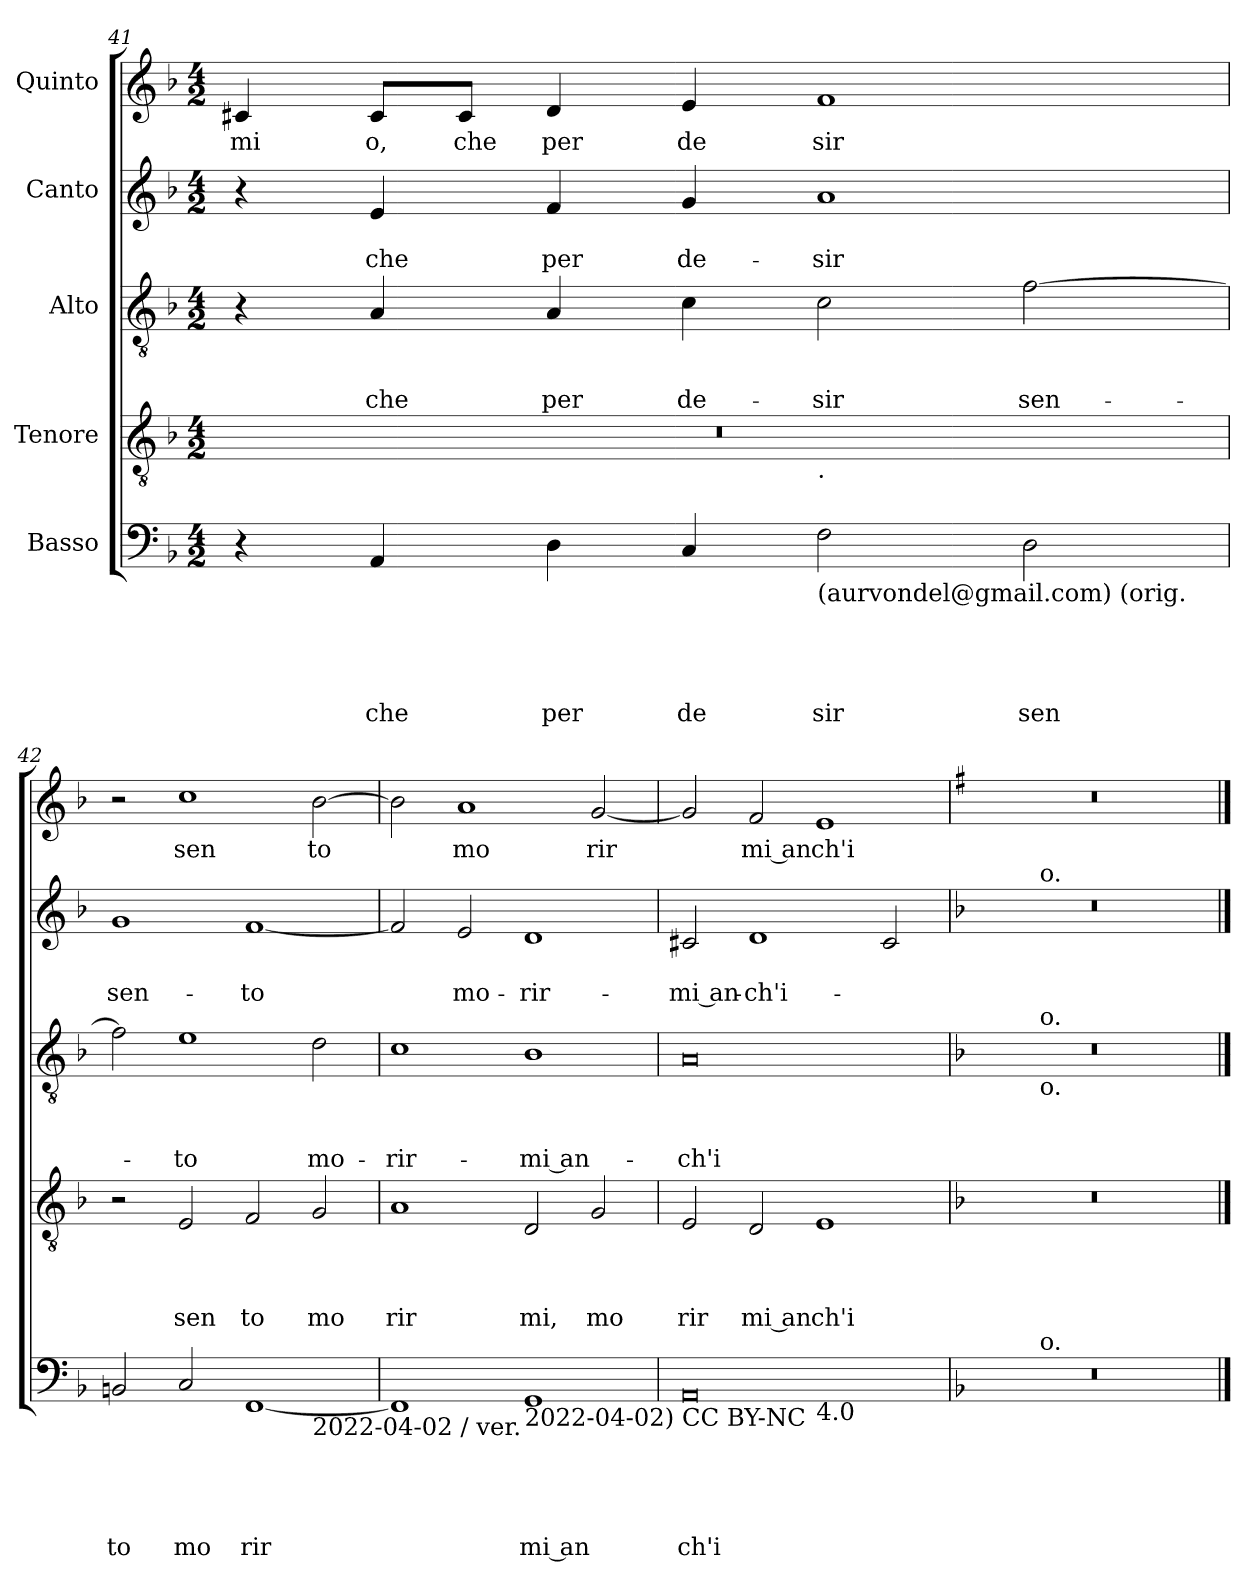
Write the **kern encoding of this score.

**kern	**text	**text	**text	**text	**text	**kern	**text	**text	**text	**text	**kern	**text	**text	**text	**kern	**text	**text	**kern	**text
*part5	*part5	*part5	*part5	*part5	*part5	*part4	*part4	*part4	*part4	*part4	*part3	*part3	*part3	*part3	*part2	*part2	*part2	*part1	*part1
*staff5	*staff5	*staff5	*staff5	*staff5	*staff5	*staff4	*staff4	*staff4	*staff4	*staff4	*staff3	*staff3	*staff3	*staff3	*staff2	*staff2	*staff2	*staff1	*staff1
*I"Basso	*	*	*	*	*	*I"Tenore	*	*	*	*	*I"Alto	*	*	*	*I"Canto	*	*	*I"Quinto	*
*clefF4	*	*	*	*	*	*clefGv2	*	*	*	*	*clefGv2	*	*	*	*clefG2	*	*	*clefG2	*
*k[b-]	*	*	*	*	*	*k[b-]	*	*	*	*	*k[b-]	*	*	*	*k[b-]	*	*	*k[b-]	*
*F:	*	*	*	*	*	*F:	*	*	*	*	*F:	*	*	*	*F:	*	*	*F:	*
*M4/2	*	*	*	*	*	*M4/2	*	*	*	*	*M4/2	*	*	*	*M4/2	*	*	*M4/2	*
=41	=41	=41	=41	=41	=41	=41	=41	=41	=41	=41	=41	=41	=41	=41	=41	=41	=41	=41	=41
!	!	!	!	!	!	!	!	!	!	!	!	!	!	!	!	!	!	!	!LO:LY:b
*	*	*	*	*	*	*^	*	*	*	*	*	*	*	*	*	*	*	*	*
4r	.	.	.	.	.	0r	1ryy	.	.	.	.	4r	.	.	.	4r	.	.	4c#X/	mi
!	!	!	!	!	!LO:LY:b	!	!	!	!	!	!	!	!	!	!LO:LY:b	!	!	!LO:LY:b	!	!LO:LY:b
4AA/	.	.	.	.	che	.	.	.	.	.	.	4A/	.	.	che	4e/	.	che	8c#/L	o,
!	!	!	!	!	!	!	!	!	!	!	!	!	!	!	!	!	!	!	!	!LO:LY:b
.	.	.	.	.	.	.	.	.	.	.	.	.	.	.	.	.	.	.	8c#/J	che
!	!	!	!	!	!LO:LY:b	!	!	!	!	!	!	!	!	!	!LO:LY:b	!	!	!LO:LY:b	!	!LO:LY:b
4D\	.	.	.	.	per	.	.	.	.	.	.	4A/	.	.	per	4f/	.	per	4d/	per
!	!	!	!	!	!LO:LY:b	!	!	!	!	!	!	!	!	!	!LO:LY:b	!	!	!LO:LY:b	!	!LO:LY:b
4C/	.	.	.	.	de	.	.	.	.	.	.	4c\	.	.	de-	4g/	.	de-	4e/	de
!	!	!	!	!	!	!	!LO:TX:b:t=.	!	!	!	!	!	!	!	!	!	!	!	!	!
!LO:TX:b:t=(aurvondel@gmail.com) (orig.	!	!	!	!	!	!	!	!	!	!	!	!	!	!	!	!	!	!	!	!
!	!	!	!	!	!LO:LY:b	!	!	!	!	!	!	!	!	!	!LO:LY:b	!	!	!LO:LY:b	!	!LO:LY:b
2F\	.	.	.	.	sir	.	1ryy	.	.	.	.	2c\	.	.	-sir	1a	.	-sir	1f	sir
!	!	!	!	!	!LO:LY:b	!	!	!	!	!	!	!	!	!	!LO:LY:b	!	!	!	!	!
2D\	.	.	.	.	sen	.	.	.	.	.	.	[>2f\	.	.	sen-	.	.	.	.	.
=42	=42	=42	=42	=42	=42	=42	=42	=42	=42	=42	=42	=42	=42	=42	=42	=42	=42	=42	=42	=42
!	!	!	!	!	!LO:LY:b	!	!	!	!	!	!	!	!	!	!	!	!	!LO:LY:b	!	!
*^	*	*	*	*	*	*v	*v	*	*	*	*	*	*	*	*	*	*	*	*	*
2BBn/	1.ryy	.	.	.	.	to	2r	.	.	.	.	2f\]	.	.	.	1g	.	sen-	2r	.
!	!	!	!	!	!	!LO:LY:b	!	!	!	!	!LO:LY:b	!	!	!	!LO:LY:b	!	!	!	!	!LO:LY:b
2C/	.	.	.	.	.	mo	2E/	.	.	.	sen	1e	.	.	-to	.	.	.	1cc	sen
!	!	!	!	!	!	!LO:LY:b	!	!	!	!	!LO:LY:b	!	!	!	!	!	!	!LO:LY:b	!	!
[<1FF	.	.	.	.	.	rir	2F/	.	.	.	to	.	.	.	.	[<1f	.	-to	.	.
!	!LO:TX:b:t=2022-04-02 / ver.	!	!	!	!	!	!	!	!	!	!	!	!	!	!	!	!	!	!	!
!	!	!	!	!	!	!	!	!	!	!	!LO:LY:b	!	!	!	!LO:LY:b	!	!	!	!	!LO:LY:b
.	2ryy	.	.	.	.	.	2G/	.	.	.	mo	2d\	.	.	mo-	.	.	.	[>2b-\	to
=43	=43	=43	=43	=43	=43	=43	=43	=43	=43	=43	=43	=43	=43	=43	=43	=43	=43	=43	=43	=43
!	!	!	!	!	!	!	!	!	!	!	!LO:LY:b	!	!	!	!LO:LY:b	!	!	!	!	!
*v	*v	*	*	*	*	*	*	*	*	*	*	*	*	*	*	*	*	*	*	*
1FF]	.	.	.	.	.	1A	.	.	.	rir	1c	.	.	-rir-	2f/]	.	.	2b-\]	.
!	!	!	!	!	!	!	!	!	!	!	!	!	!	!	!	!	!LO:LY:b	!	!LO:LY:b
.	.	.	.	.	.	.	.	.	.	.	.	.	.	.	2e/	.	mo-	1a	mo
!LO:TX:b:t=2022-04-02) CC BY-NC	!	!	!	!	!	!	!	!	!	!	!	!	!	!	!	!	!	!	!
!	!	!	!	!	!LO:LY:b:rj	!	!	!	!	!LO:LY:b	!	!	!	!LO:LY:b:rj	!	!	!LO:LY:b	!	!
1GG	.	.	.	.	mi an	2D/	.	.	.	mi,	1B-	.	.	-mi an-	1d	.	-rir-	.	.
!	!	!	!	!	!	!	!	!	!	!LO:LY:b	!	!	!	!	!	!	!	!	!LO:LY:b
.	.	.	.	.	.	2G/	.	.	.	mo	.	.	.	.	.	.	.	[<2g/	rir
=44	=44	=44	=44	=44	=44	=44	=44	=44	=44	=44	=44	=44	=44	=44	=44	=44	=44	=44	=44
!	!	!	!	!	!LO:LY:b	!	!	!	!	!LO:LY:b	!	!	!	!LO:LY:b	!	!	!LO:LY:b:rj	!	!
*^	*	*	*	*	*	*	*	*	*	*	*	*	*	*	*	*	*	*	*
0AA	1ryy	.	.	.	.	ch'i	2E/	.	.	.	rir	0A	.	.	-ch'i-	2c#X/	.	-mi an-	2g/]	.
!	!	!	!	!	!	!	!	!	!	!	!LO:LY:b:rj	!	!	!	!	!	!	!LO:LY:b	!	!LO:LY:b:rj
.	.	.	.	.	.	.	2D/	.	.	.	mi an	.	.	.	.	1d	.	-ch'i-	2f/	mi an
!	!LO:TX:b:t=4.0	!	!	!	!	!	!	!	!	!	!	!	!	!	!	!	!	!	!	!
!	!	!	!	!	!	!	!	!	!	!	!LO:LY:b	!	!	!	!	!	!	!	!	!LO:LY:b
.	1ryy	.	.	.	.	.	1E	.	.	.	ch'i	.	.	.	.	.	.	.	1e	ch'i
.	.	.	.	.	.	.	.	.	.	.	.	.	.	.	.	2c#/	.	.	.	.
=45	=45	=45	=45	=45	=45	=45	=45	=45	=45	=45	=45	=45	=45	=45	=45	=45	=45	=45	=45	=45
*	*	*	*	*	*	*	*	*	*	*	*	*	*	*	*	*	*	*	*k[f#]	*
*	*	*	*	*	*	*	*	*	*	*	*	*	*	*	*	*	*	*	*G:	*
*	*	*	*	*	*	*	*	*	*	*	*	*^	*	*	*	*^	*	*	*	*
0r	4...ryy	.	.	.	.	.	0r	.	.	.	.	0r	4...ryy	.	.	.	0r	4...ryy	.	.	0r	.
!	!	!	!	!	!	!	!	!	!	!	!	!	!	!	!	!	!	!LO:TX:a:t=o.	!	!	!	!
!	!	!	!	!	!	!	!	!	!	!	!	!	!LO:TX:b:t=o.	!	!	!	!	!	!	!	!	!
!	!	!	!	!	!	!	!	!	!	!	!	!	!LO:TX:a:t=o.	!	!	!	!	!	!	!	!	!
!	!LO:TX:a:t=o.	!	!	!	!	!	!	!	!	!	!	!	!	!	!	!	!	!	!	!	!	!
.	1ryy	.	.	.	.	.	.	.	.	.	.	.	1ryy	.	.	.	.	1ryy	.	.	.	.
.	2ryy	.	.	.	.	.	.	.	.	.	.	.	2ryy	.	.	.	.	2ryy	.	.	.	.
.	32ryy	.	.	.	.	.	.	.	.	.	.	.	32ryy	.	.	.	.	32ryy	.	.	.	.
*	*	*	*	*	*	*	*	*	*	*	*	*v	*v	*	*	*	*	*	*	*	*	*
*v	*v	*	*	*	*	*	*	*	*	*	*	*	*	*	*	*v	*v	*	*	*	*
==	==	==	==	==	==	==	==	==	==	==	==	==	==	==	==	==	==	==	==
*-	*-	*-	*-	*-	*-	*-	*-	*-	*-	*-	*-	*-	*-	*-	*-	*-	*-	*-	*-
